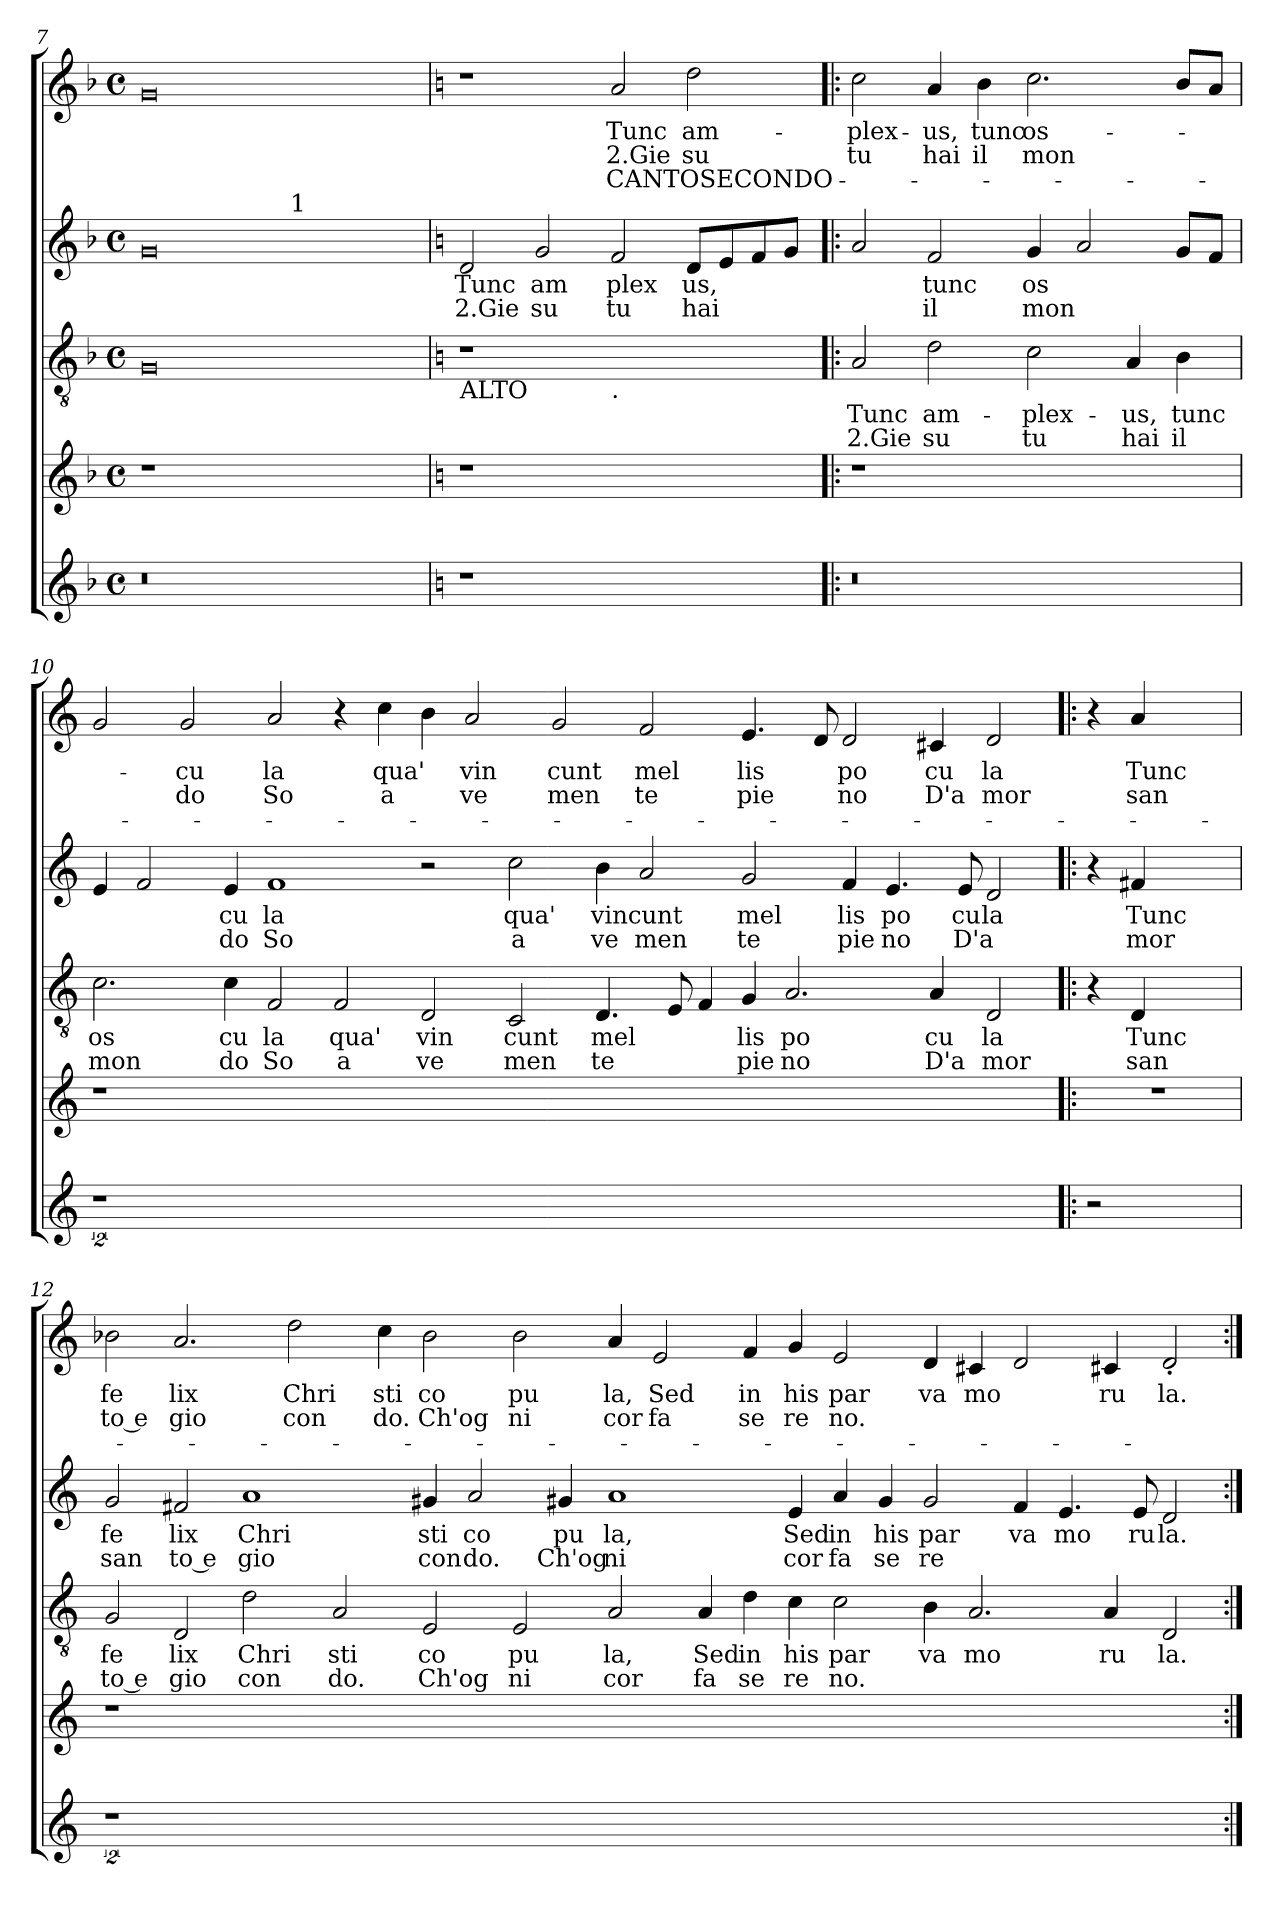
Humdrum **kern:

**kern	**kern	**kern	**text	**text	**kern	**text	**text	**kern	**text	**text	**text
*part4	*part4	*part3	*part3	*part3	*part2	*part2	*part2	*part1	*part1	*part1	*part1
*staff5	*staff4	*staff3	*staff3	*staff3	*staff2	*staff2	*staff2	*staff1	*staff1	*staff1	*staff1
*clefG2	*clefG2	*clefGv2	*	*	*clefG2	*	*	*clefG2	*	*	*
*k[b-]	*k[b-]	*k[b-]	*	*	*k[b-]	*	*	*k[b-]	*	*	*
*F:	*F:	*F:	*	*	*F:	*	*	*F:	*	*	*
*M4/4	*M4/4	*M4/4	*	*	*M4/4	*	*	*M4/4	*	*	*
*met(c)	*met(c)	*met(c)	*	*	*met(c)	*	*	*met(c)	*	*	*
=7	=7	=7	=7	=7	=7	=7	=7	=7	=7	=7	=7
*	*	*	*	*	*^	*	*	*	*	*	*
0r	1r	0G	.	.	0g	2ryy	.	.	0g	.	.	.
.	.	.	.	.	.	4...ryy	.	.	.	.	.	.
!	!	!	!	!	!	!LO:TX:a:t=1	!	!	!	!	!	!
.	.	.	.	.	.	1ryy	.	.	.	.	.	.
.	1ryy	.	.	.	.	.	.	.	.	.	.	.
.	.	.	.	.	.	32ryy	.	.	.	.	.	.
*	*	*	*	*	*v	*v	*	*	*	*	*	*
!!LO:PB:g=z
=8	=8	=8	=8	=8	=8	=8	=8	=8	=8	=8	=8
*k[]	*k[]	*k[]	*	*	*k[]	*	*	*k[]	*	*	*
*C:	*C:	*C:	*	*	*C:	*	*	*C:	*	*	*
*	*	*	*	*	*^	*	*	*	*	*	*
!	!	!LO:TX:b:t=ALTO	!	!	!	!	!	!	!	!	!	!
!	!	!	!	!	!	!	!LO:LY:b	!LO:LY:b	!	!	!	!
*	*	*	*	*	*v	*v	*	*	*	*	*	*
1r	1r	1r	.	.	2d/	Tunc	2.Gie	1r	.	.	.
!	!	!	!	!	!	!LO:LY:b	!LO:LY:b	!	!	!	!
.	.	.	.	.	2g/	am	su	.	.	.	.
!	!	!LO:TX:b:t=.	!	!	!	!	!	!	!	!	!
!	!	!	!	!	!	!LO:LY:b	!LO:LY:b	!	!LO:LY:b	!LO:LY:b	!LO:LY:b
1ryy	1ryy	1ryy	.	.	2f/	plex	tu	2a/	Tunc	2.Gie	CANTOSECONDO-
!	!	!	!	!	!	!LO:LY:b	!LO:LY:b	!	!LO:LY:b	!LO:LY:b	!
.	.	.	.	.	8d/L	us,	hai	2dd\	am-	su	.
.	.	.	.	.	8e/	.	.	.	.	.	.
.	.	.	.	.	8f/	.	.	.	.	.	.
.	.	.	.	.	8g/J	.	.	.	.	.	.
=9!|:	=9!|:	=9!|:	=9!|:	=9!|:	=9!|:	=9!|:	=9!|:	=9!|:	=9!|:	=9!|:	=9!|:
!	!	!	!LO:LY:b	!LO:LY:b	!	!	!	!	!LO:LY:b	!LO:LY:b	!
0r	1r	2A/	Tunc	2.Gie	2a/	.	.	2cc\	-plex-	tu	.
!	!	!	!LO:LY:b	!LO:LY:b	!	!LO:LY:b	!LO:LY:b	!	!LO:LY:b	!LO:LY:b	!
.	.	2d\	am-	su	2f/	tunc	il	4a/	-us,	hai	.
!	!	!	!	!	!	!	!	!	!LO:LY:b	!LO:LY:b	!
.	.	.	.	.	.	.	.	4b\	tunc	il	.
!	!	!	!LO:LY:b	!LO:LY:b	!	!LO:LY:b	!LO:LY:b	!	!LO:LY:b	!LO:LY:b	!
.	1ryy	2c\	-plex-	tu	4g/	os	mon	2.cc\	os-	mon	.
.	.	.	.	.	2a/	.	.	.	.	.	.
!	!	!	!LO:LY:b	!LO:LY:b	!	!	!	!	!	!	!
.	.	4A/	-us,	hai	.	.	.	.	.	.	.
!	!	!	!LO:LY:b	!LO:LY:b	!	!	!	!	!	!	!
.	.	4B\	tunc	il	8g/L	.	.	8b/L	.	.	.
.	.	.	.	.	8f/J	.	.	8a/J	.	.	.
!!LO:LB:g=z
=10	=10	=10	=10	=10	=10	=10	=10	=10	=10	=10	=10
!	!	!	!LO:LY:b	!LO:LY:b	!	!	!	!	!	!	!
2%11r	1r	2.c\	os	mon	4e/	.	.	2g/	.	.	.
.	.	.	.	.	2f/	.	.	.	.	.	.
!	!	!	!	!	!	!	!	!	!LO:LY:b	!LO:LY:b	!
.	.	.	.	.	.	.	.	2g/	-cu	do	.
!	!	!	!LO:LY:b	!LO:LY:b	!	!LO:LY:b	!LO:LY:b	!	!	!	!
.	.	4c\	cu	do	4e/	cu	do	.	.	.	.
!	!	!	!LO:LY:b	!LO:LY:b	!	!LO:LY:b	!LO:LY:b	!	!LO:LY:b	!LO:LY:b	!
.	00ryy	2F/	la	So	1f	la	So	2a/	la	So	.
!	!	!	!LO:LY:b	!LO:LY:b	!	!	!	!	!	!	!
.	.	2F/	qua'	a	.	.	.	4r	.	.	.
!	!	!	!	!	!	!	!	!	!LO:LY:b	!LO:LY:b	!
.	.	.	.	.	.	.	.	4cc\	qua'	a	.
!	!	!	!LO:LY:b	!LO:LY:b	!	!	!	!	!	!	!
.	.	2D/	vin	ve	2r	.	.	4b\	.	.	.
!	!	!	!	!	!	!	!	!	!LO:LY:b	!LO:LY:b	!
.	.	.	.	.	.	.	.	2a/	vin	ve	.
!	!	!	!LO:LY:b	!LO:LY:b	!	!LO:LY:b	!LO:LY:b	!	!	!	!
.	.	2C/	cunt	men	2cc\	qua'	a	.	.	.	.
!	!	!	!	!	!	!	!	!	!LO:LY:b	!LO:LY:b	!
.	.	.	.	.	.	.	.	2g/	cunt	men	.
!	!	!	!LO:LY:b	!LO:LY:b	!	!LO:LY:b	!LO:LY:b	!	!	!	!
.	.	4.D/	mel	te	4b\	vincunt	ve	.	.	.	.
!	!	!	!	!	!	!	!LO:LY:b	!	!LO:LY:b	!LO:LY:b	!
.	.	.	.	.	2a/	.	men	2f/	mel	te	.
.	.	8E/	.	.	.	.	.	.	.	.	.
.	.	4F/	.	.	.	.	.	.	.	.	.
!	!	!	!LO:LY:b	!LO:LY:b	!	!LO:LY:b	!LO:LY:b	!	!LO:LY:b	!LO:LY:b	!
.	.	4G/	lis	pie	2g/	mel	te	4.e/	lis	pie	.
!	!	!	!LO:LY:b	!LO:LY:b	!	!	!	!	!	!	!
.	.	2.A/	po	no	.	.	.	.	.	.	.
.	.	.	.	.	.	.	.	8d/	.	.	.
!	!	!	!	!	!	!LO:LY:b	!LO:LY:b	!	!LO:LY:b	!LO:LY:b	!
.	.	.	.	.	4f/	lis	pie	2d/	po	no	.
!	!	!	!	!	!	!LO:LY:b	!LO:LY:b	!	!	!	!
.	.	.	.	.	4.e/	po	no	.	.	.	.
!	!	!	!LO:LY:b	!LO:LY:b	!	!	!	!	!LO:LY:b	!LO:LY:b	!
.	.	4A/	cu	D'a	.	.	.	4c#X/	cu	D'a	.
!	!	!	!	!	!	!LO:LY:b	!LO:LY:b	!	!	!	!
.	.	.	.	.	8e/	cu	D'a	.	.	.	.
!	!	!	!LO:LY:b	!LO:LY:b	!	!LO:LY:b	!	!	!LO:LY:b	!LO:LY:b	!
.	2ryy	2D/	la	mor	2d/	la	.	2d/	la	mor	.
=11!|:	=11!|:	=11!|:	=11!|:	=11!|:	=11!|:	=11!|:	=11!|:	=11!|:	=11!|:	=11!|:	=11!|:
2r	1r	4r	.	.	4r	.	.	4r	.	.	.
!	!	!	!LO:LY:b	!LO:LY:b	!	!LO:LY:b	!LO:LY:b	!	!LO:LY:b	!LO:LY:b	!
.	.	4D/	Tunc	san	4f#X/	Tunc	mor	4a/	Tunc	san	.
2ryy	.	2ryy	.	.	2ryy	.	.	2ryy	.	.	.
!!LO:LB:g=z
=12	=12	=12	=12	=12	=12	=12	=12	=12	=12	=12	=12
!	!	!	!LO:LY:b	!LO:LY:b	!	!LO:LY:b	!LO:LY:b	!	!LO:LY:b	!LO:LY:b	!
2%13r	1r	2G/	fe	to e	2g/	fe	san	2b-X\	fe	to e	.
!	!	!	!LO:LY:b	!LO:LY:b	!	!LO:LY:b	!LO:LY:b	!	!LO:LY:b	!LO:LY:b	!
.	.	2D/	lix	gio	2f#X/	lix	to e	2.a/	lix	gio	.
!	!	!	!LO:LY:b	!LO:LY:b	!	!LO:LY:b	!LO:LY:b	!	!	!	!
.	00ryy	2d\	Chri	con	1a	Chri	gio	.	.	.	.
!	!	!	!	!	!	!	!	!	!LO:LY:b	!LO:LY:b	!
.	.	.	.	.	.	.	.	2dd\	Chri	con	.
!	!	!	!LO:LY:b	!LO:LY:b	!	!	!	!	!	!	!
.	.	2A/	sti	do.	.	.	.	.	.	.	.
!	!	!	!	!	!	!	!	!	!LO:LY:b	!LO:LY:b	!
.	.	.	.	.	.	.	.	4cc\	sti	do.	.
!	!	!	!LO:LY:b	!LO:LY:b	!	!LO:LY:b	!LO:LY:b	!	!LO:LY:b	!LO:LY:b	!
.	.	2E/	co	Ch'og	4g#X/	sti	con	2b-\	co	Ch'og	.
!	!	!	!	!	!	!LO:LY:b	!LO:LY:b	!	!	!	!
.	.	.	.	.	2a/	co	do.	.	.	.	.
!	!	!	!LO:LY:b	!LO:LY:b	!	!	!	!	!LO:LY:b	!LO:LY:b	!
.	.	2E/	pu	ni	.	.	.	2b-\	pu	ni	.
!	!	!	!	!	!	!LO:LY:b	!LO:LY:b	!	!	!	!
.	.	.	.	.	4g#X/	pu	Ch'og	.	.	.	.
!	!	!	!LO:LY:b	!LO:LY:b	!	!LO:LY:b	!LO:LY:b	!	!LO:LY:b	!LO:LY:b	!
.	.	2A/	la,	cor	1a	la,	ni	4a/	la,	cor	.
!	!	!	!	!	!	!	!	!	!LO:LY:b	!LO:LY:b	!
.	.	.	.	.	.	.	.	2e/	Sed	fa	.
!	!	!	!LO:LY:b	!LO:LY:b	!	!	!	!	!	!	!
.	.	4A/	Sed	fa	.	.	.	.	.	.	.
!	!	!	!LO:LY:b	!LO:LY:b	!	!	!	!	!LO:LY:b	!LO:LY:b	!
.	.	4d\	in	se	.	.	.	4f/	in	se	.
!	!	!	!LO:LY:b	!LO:LY:b	!	!LO:LY:b	!LO:LY:b	!	!LO:LY:b	!LO:LY:b	!
.	.	4c\	his	re	4e/	Sed	cor	4g/	his	re	.
!	!	!	!LO:LY:b	!LO:LY:b	!	!LO:LY:b	!LO:LY:b	!	!LO:LY:b	!LO:LY:b	!
.	.	2c\	par	no.	4a/	in	fa	2e/	par	no.	.
!	!	!	!	!	!	!LO:LY:b	!LO:LY:b	!	!	!	!
.	.	.	.	.	4g#/	his	se	.	.	.	.
!	!	!	!LO:LY:b	!	!	!LO:LY:b	!LO:LY:b	!	!LO:LY:b	!	!
.	.	4B\	va	.	2g#/	par	re	4d/	va	.	.
!	!	!	!LO:LY:b	!	!	!	!	!	!LO:LY:b	!	!
.	1.ryy	2.A/	mo	.	.	.	.	4c#X/	mo	.	.
!	!	!	!	!	!	!LO:LY:b	!	!	!	!	!
.	.	.	.	.	4f#/	va	.	2d/	.	.	.
!	!	!	!	!	!	!LO:LY:b	!	!	!	!	!
.	.	.	.	.	4.e/	mo	.	.	.	.	.
!	!	!	!LO:LY:b	!	!	!	!	!	!LO:LY:b	!	!
.	.	4A/	ru	.	.	.	.	4c#X/	ru	.	.
!	!	!	!	!	!	!LO:LY:b	!	!	!	!	!
.	.	.	.	.	8e/	ru	.	.	.	.	.
!	!	!	!LO:LY:b	!	!	!LO:LY:b	!	!	!LO:LY:b	!	!
.	.	2D/	la.	.	2d/	la.	.	2d<'</	la.	.	.
=:|!	=:|!	=:|!	=:|!	=:|!	=:|!	=:|!	=:|!	=:|!	=:|!	=:|!	=:|!
*-	*-	*-	*-	*-	*-	*-	*-	*-	*-	*-	*-
